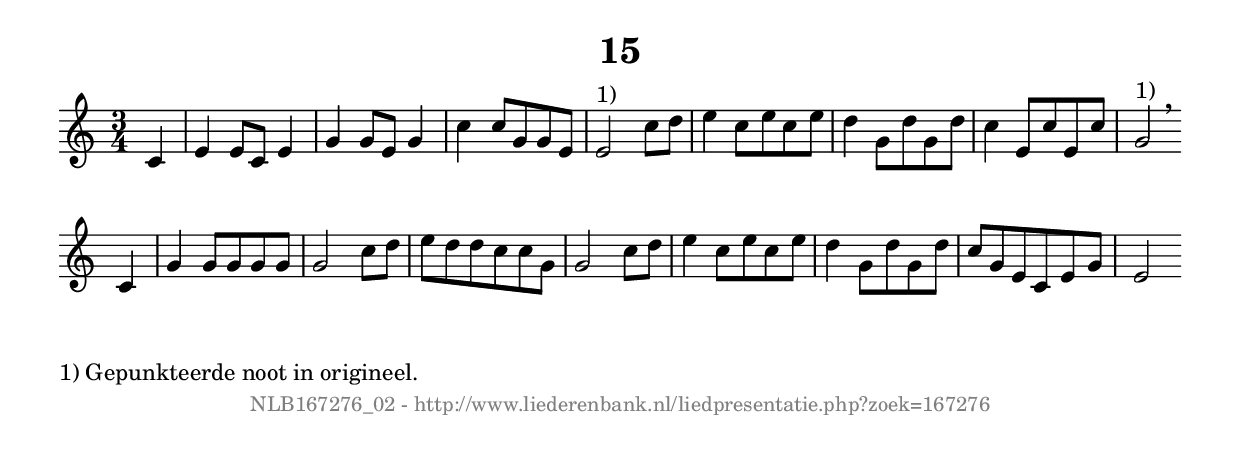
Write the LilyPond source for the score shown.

%
% produced by wce2krn 1.64 (7 June 2014)
%
\version"2.16"
#(append! paper-alist '(("long" . (cons (* 210 mm) (* 2000 mm)))))
#(set-default-paper-size "long")
sb = {\breathe}
mBreak = {\breathe }
bBreak = {\breathe }
x = {\once\override NoteHead #'style = #'cross }
gl=\glissando
itime={\override Staff.TimeSignature #'stencil = ##f }
ficta = {\once\set suggestAccidentals = ##t}
fine = {\once\override Score.RehearsalMark #'self-alignment-X = #1 \mark \markup {\italic{Fine}}}
dc = {\once\override Score.RehearsalMark #'self-alignment-X = #1 \mark \markup {\italic{D.C.}}}
dcf = {\once\override Score.RehearsalMark #'self-alignment-X = #1 \mark \markup {\italic{D.C. al Fine}}}
dcc = {\once\override Score.RehearsalMark #'self-alignment-X = #1 \mark \markup {\italic{D.C. al Coda}}}
ds = {\once\override Score.RehearsalMark #'self-alignment-X = #1 \mark \markup {\italic{D.S.}}}
dsf = {\once\override Score.RehearsalMark #'self-alignment-X = #1 \mark \markup {\italic{D.S. al Fine}}}
dsc = {\once\override Score.RehearsalMark #'self-alignment-X = #1 \mark \markup {\italic{D.S. al Coda}}}
pv = {\set Score.repeatCommands = #'((volta "1"))}
sv = {\set Score.repeatCommands = #'((volta "2"))}
tv = {\set Score.repeatCommands = #'((volta "3"))}
qv = {\set Score.repeatCommands = #'((volta "4"))}
xv = {\set Score.repeatCommands = #'((volta #f))}
\header{ tagline = ""
title = "15"
}
\score {{
\key c \major
\relative g
{
\set melismaBusyProperties = #'()
\partial 32*8
\time 3/4
\tempo 4=120
\override Score.MetronomeMark #'transparent = ##t
\override Score.RehearsalMark #'break-visibility = #(vector #t #t #f)
c4 e e8 c e4 g g8 e g4 c c8 g g e e2^"1)" c'8 d e4 c8 e c e d4 g,8 d'8 g,8 d'8 c4 e,8 c' e, c' g2^"1)" \bar ":|:" \bBreak
c,4 g' g8 g g g g2 c8 d e d d c c g g2 c8 d e4 c8 e c e d4 g,8 d' g, d' c g e c e g e2 \bar ":|"
 }}
 \midi { }
 \layout {
            indent = 0.0\cm
}
}
\markup { \wordwrap-string #" 
1) Gepunkteerde noot in origineel.
"}
\markup { \vspace #0 } \markup { \with-color #grey \fill-line { \center-column { \smaller "NLB167276_02 - http://www.liederenbank.nl/liedpresentatie.php?zoek=167276" } } }
